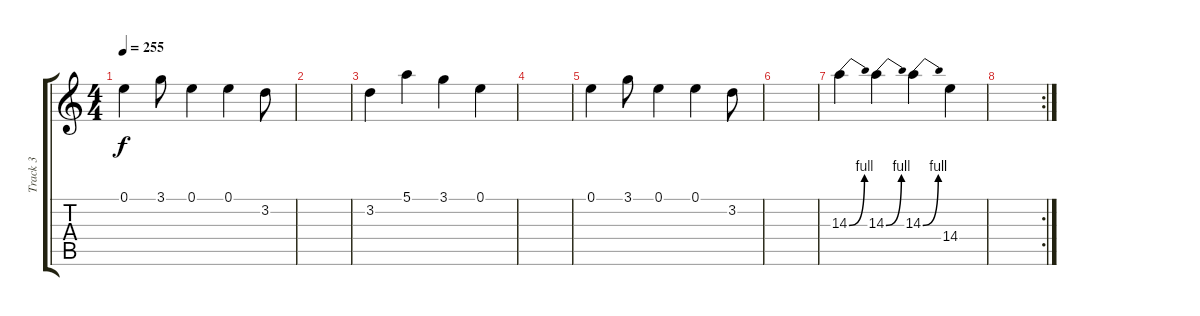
\track ("Track 3" "Track 3") {instrument acousticguitarnylon}
\staff {score tabs}
\tuning (E4 B3 G3 D3 A2 E2) {hide}
\ts (4 4)
\tempo 255
\clef g2
\ks c
0.1.4{dy f} 3.1.8 0.1.4 0.1.4 3.2.8 |
|
3.2.4 5.1.4 3.1.4 0.1.4 |
|
0.1.4 3.1.8 0.1.4 0.1.4 3.2.8 |
|
14.3{be (bend 0 0 60 4)}.4 14.3{be (bend 0 0 60 4)}.4 14.3{be (bend 0 0 60 4)}.4 14.4.4 |
\rc 2
